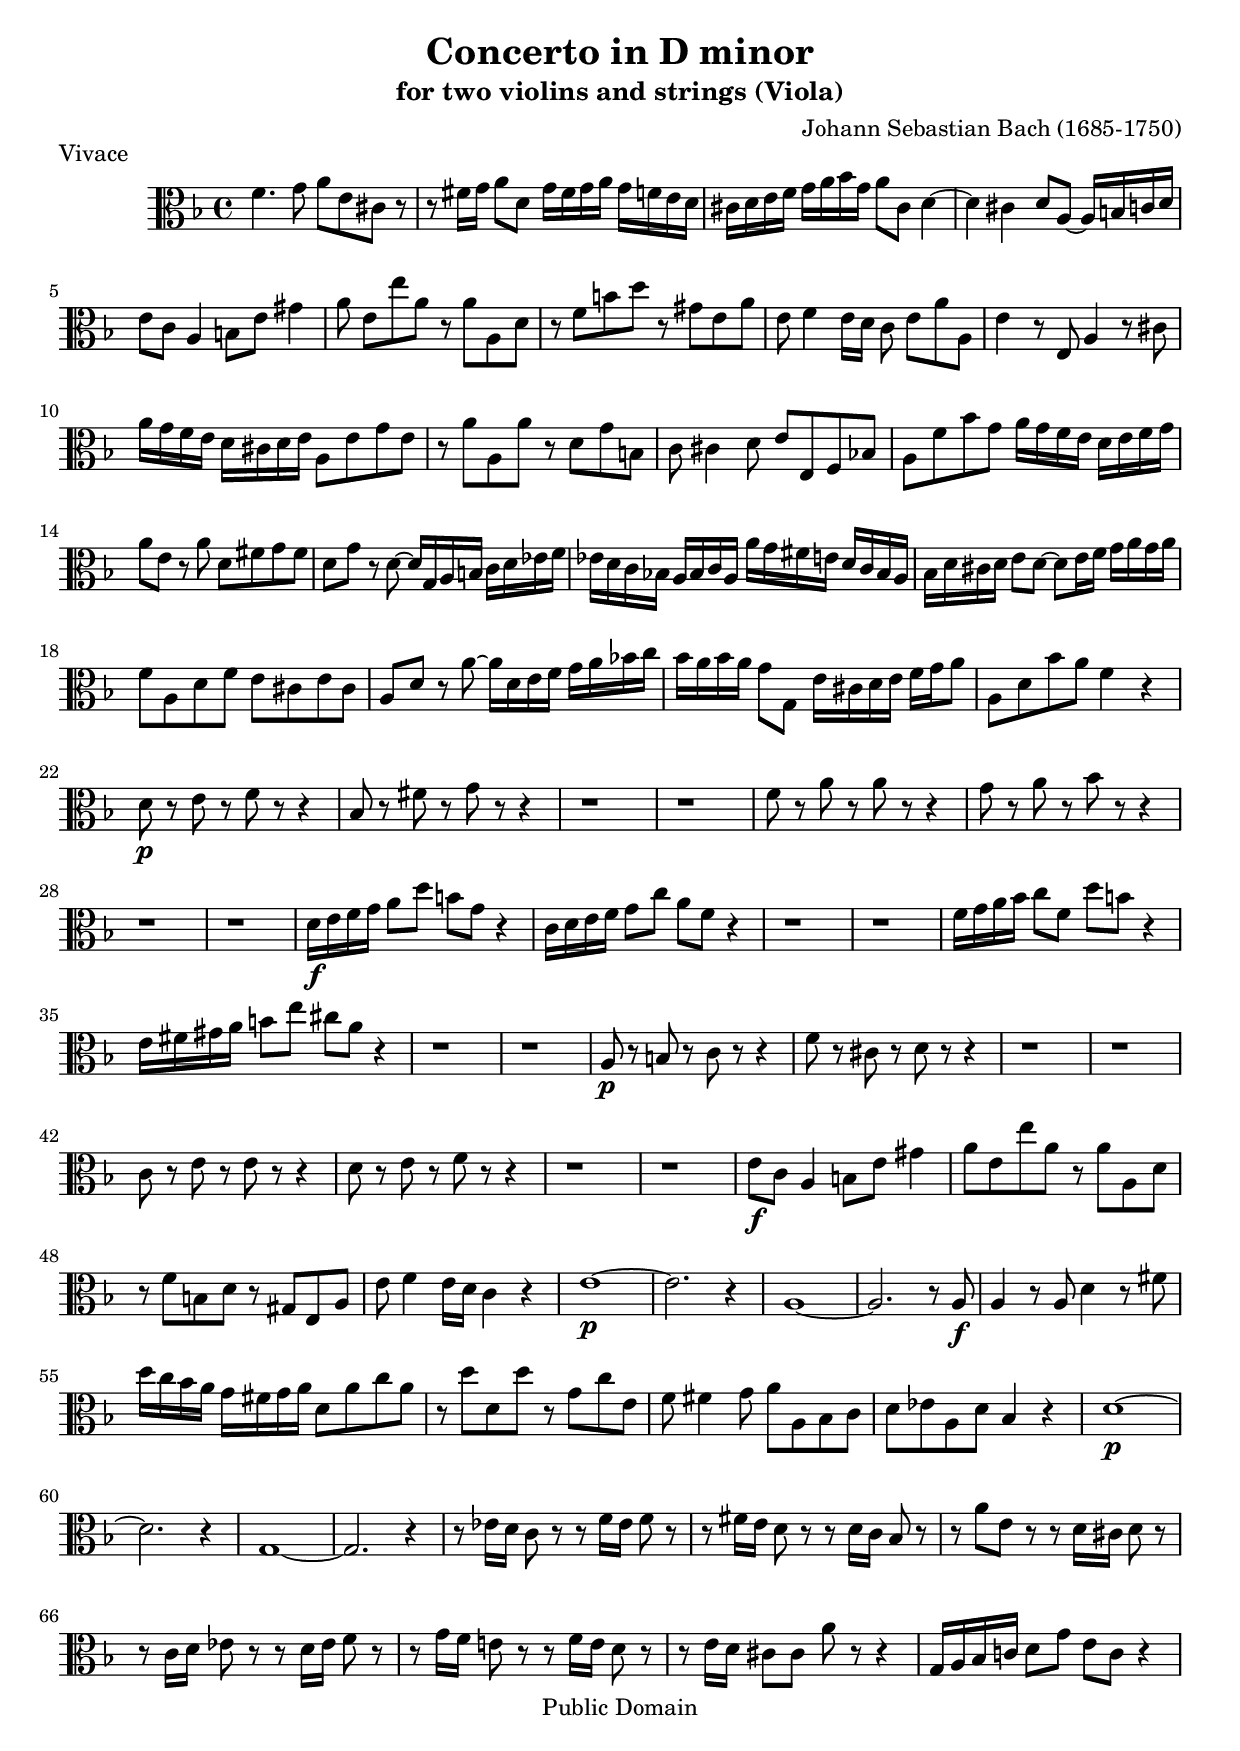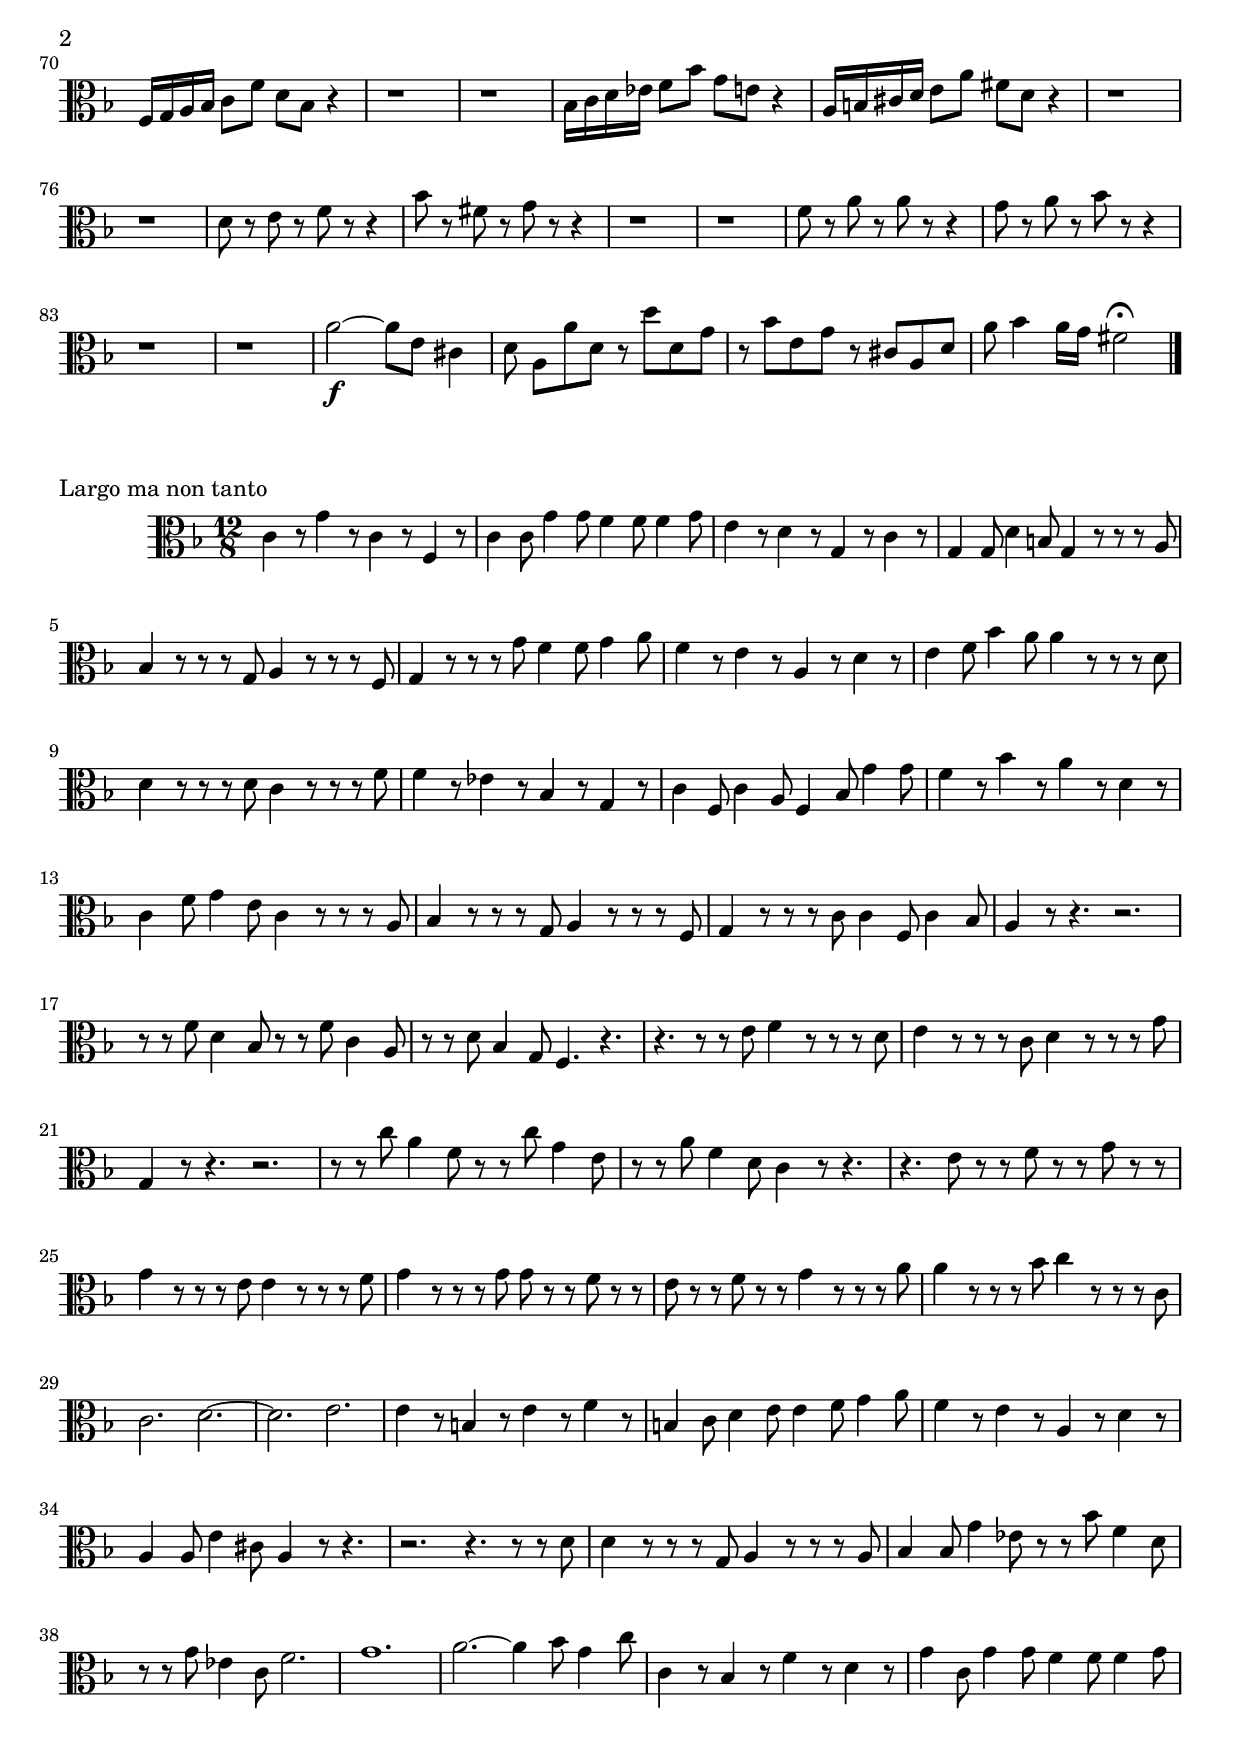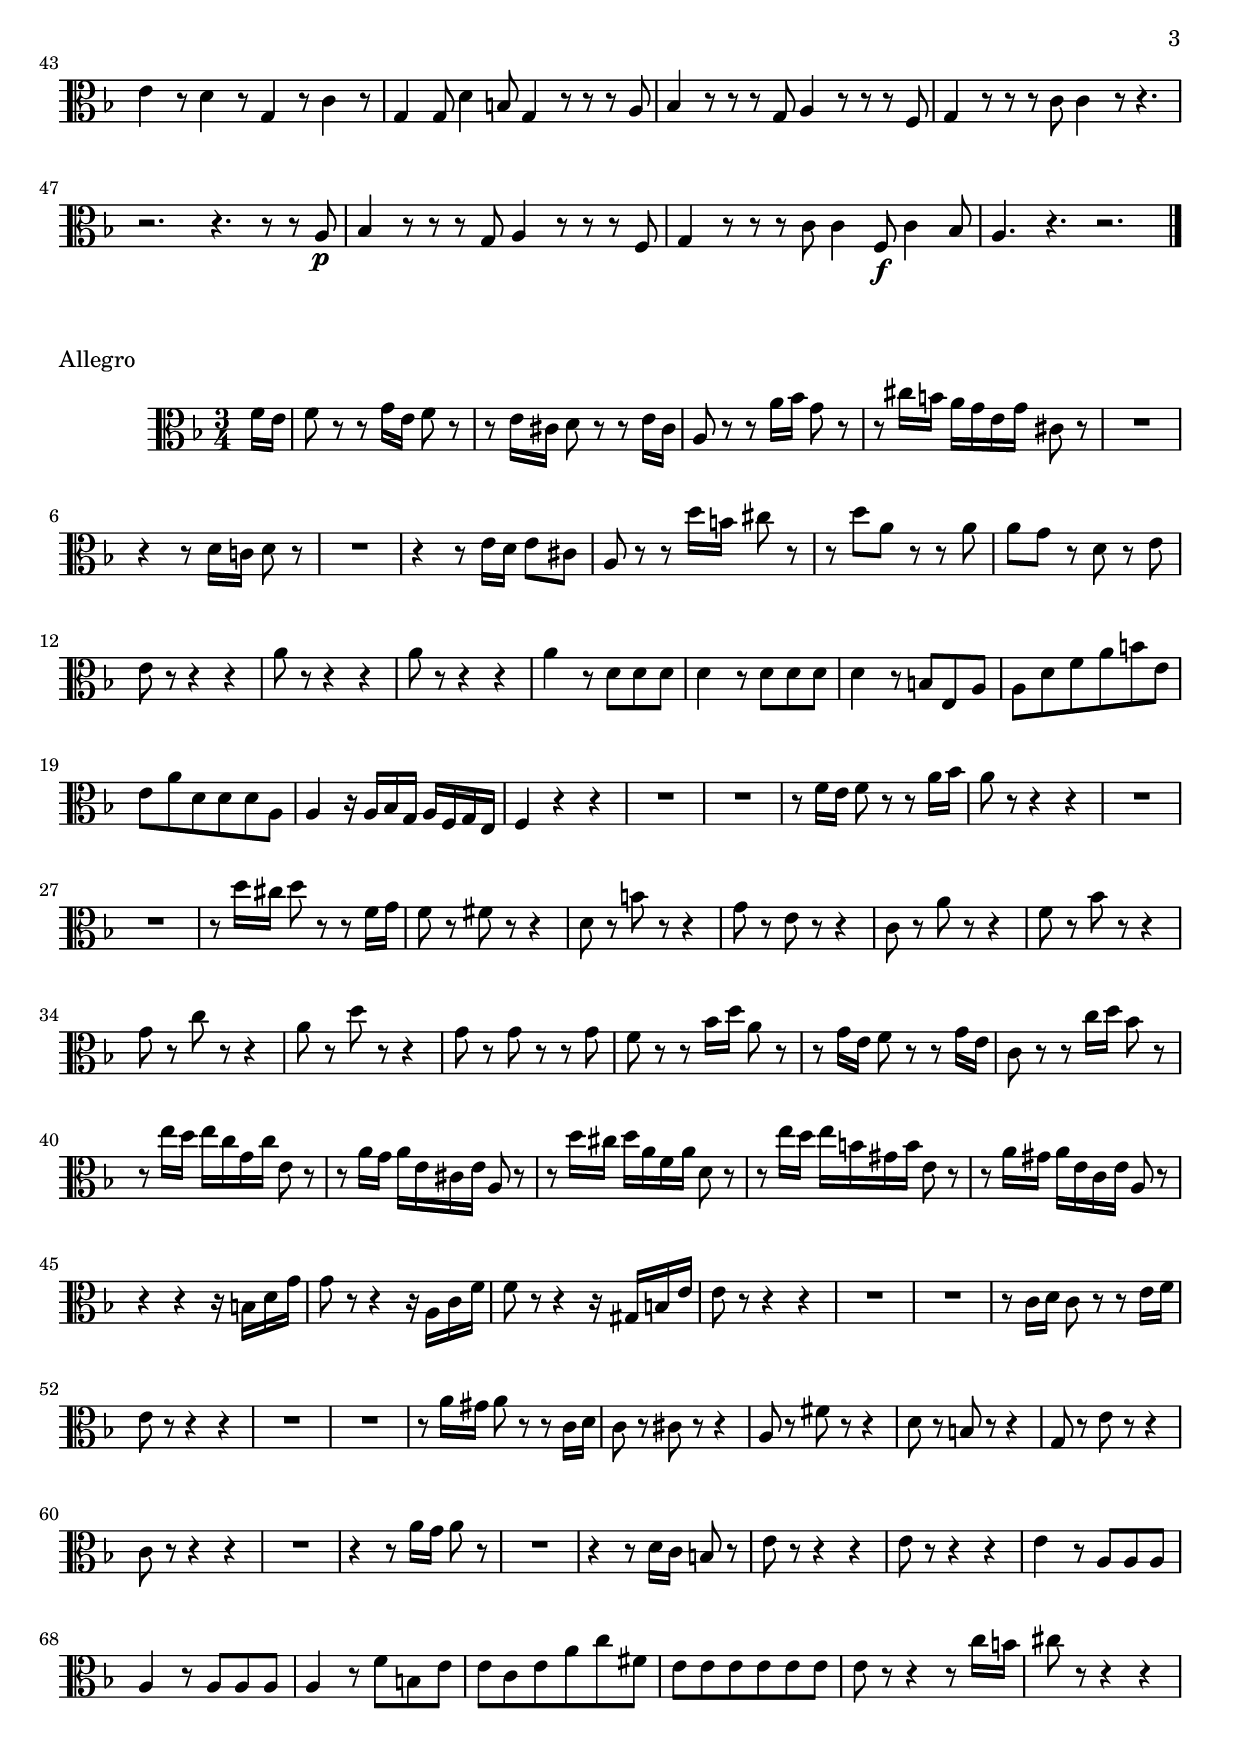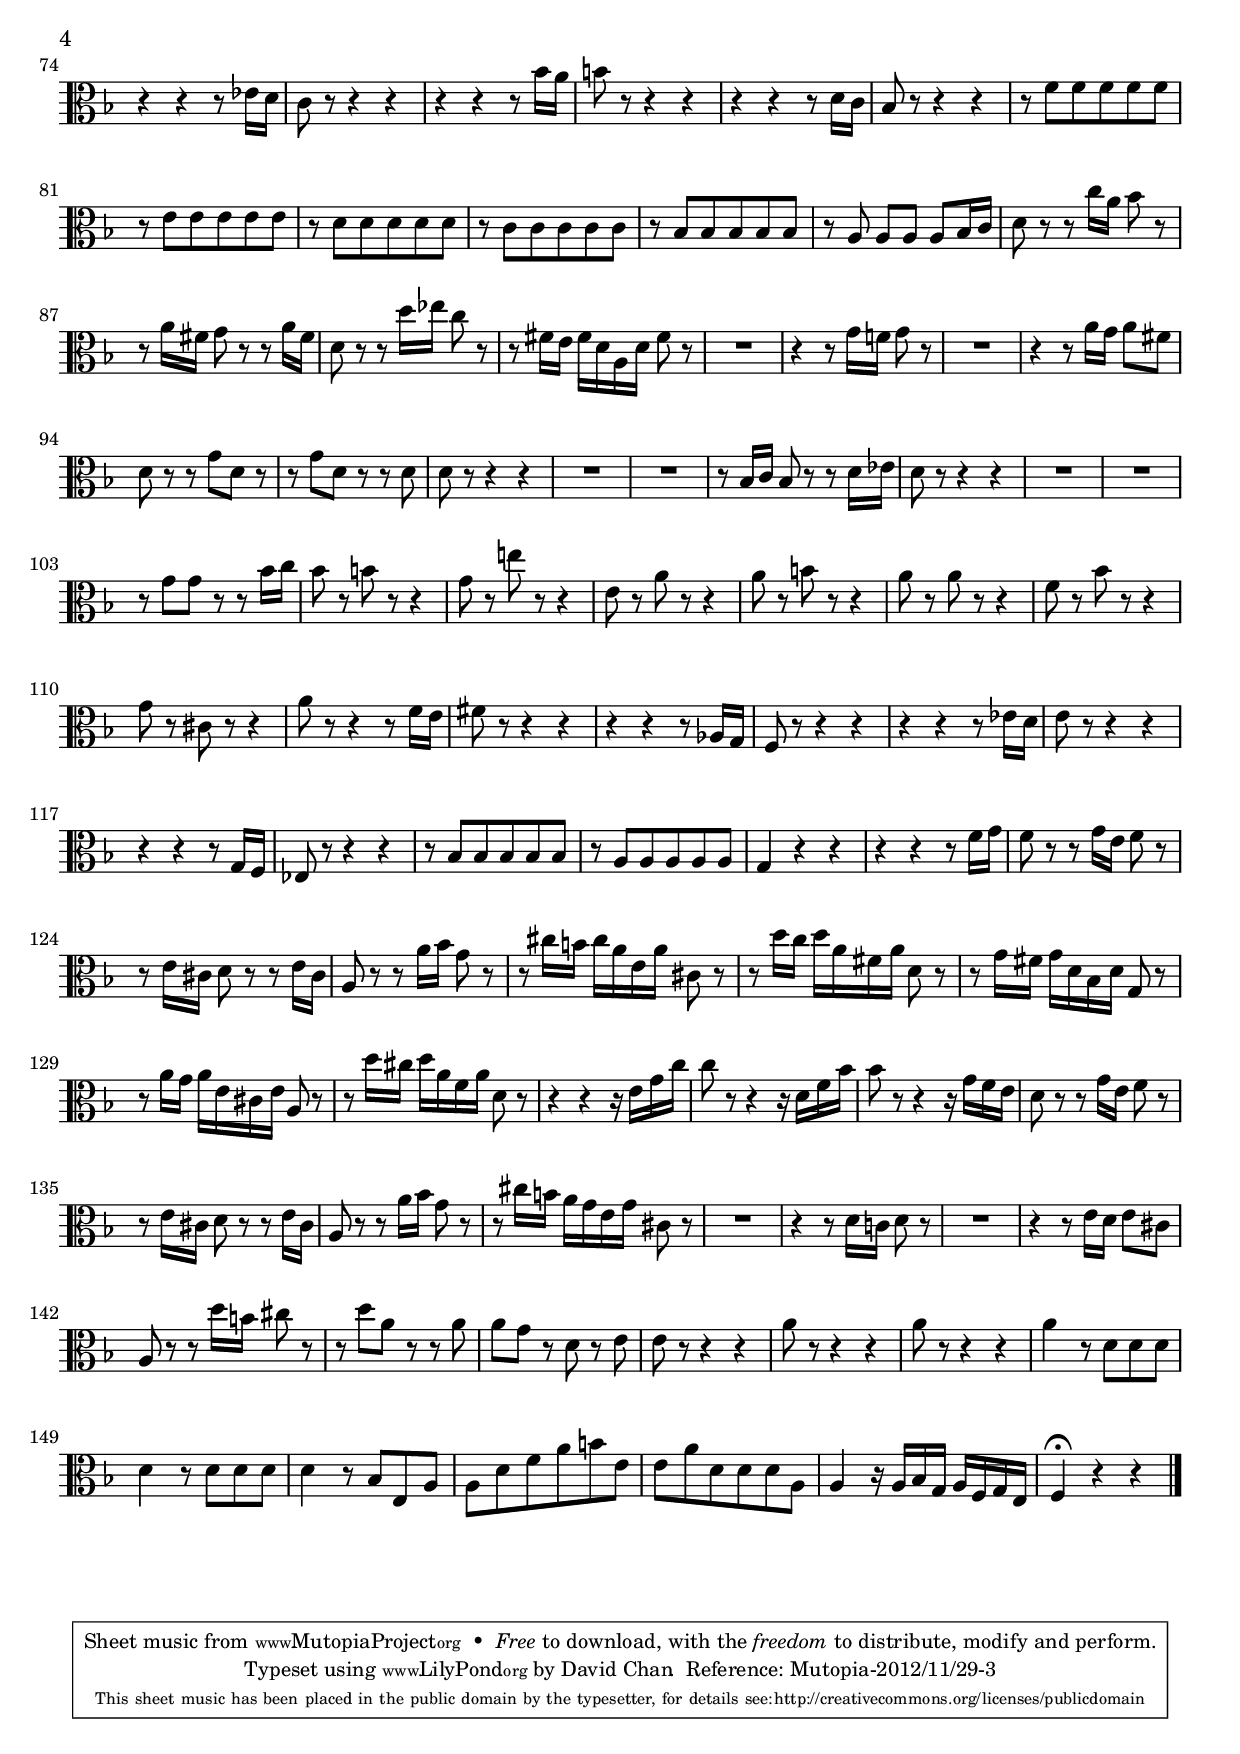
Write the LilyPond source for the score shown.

% This file creates the part for viola.

% The edition from which this was typed has orchestral accompaniment.
% I don't know if there's a piano arrangement which is out of copyright.

\header {
    \include "header.ly"
    subtitle =	"for two violins and strings (Viola)"
    % Want "Viola" to appear in subtitle
    filename = "viola.ly"
}

\version "2.14.0"
%Viola, 1st movement

violaB =  \relative c' {
    f4. g8 a e cis r |
    r fis16 g a8 d, g16 fis g a g f e d |
    cis d e f g a bes g a8 cis, d4 ~ |
    d cis d8 a ~ a16 b c d |
    e8 c a4 b8 e gis4 |
    a8  e[ e' a,] r a a, d |
    r f b d r gis, e a |
    e f4 e16 d c8  e[ a a,] |
    e'4 r8 e, a4 r8 cis |
    a'16 g f e d cis d e a,8 e' g e |
    r a a, a' r d, g b, |
    c cis4 d8 e e, f bes! |
    a f' bes g a16 g f e d e f g |
    a8 e r a d, fis g fis |
    d g r d ~ d16 g, a b c d es f |
    es d c bes! a bes c a a' g fis e d c bes a |
    bes d cis d e8 d ~ d e16 f g a g a |
    f8 a, d f e cis e cis |
    a d r a' ~ a16 d, e f g a bes! c |
    bes a bes a g8 g, e'16 cis d e f g a8 |
    a, d bes' a f4 r |
    
    d8\p r e r f r r4 |
    bes,8 r fis' r g r r4 |
    r1 |
    r |
    f8 r a r a r r4 |
    g8 r a r bes r r4 |
    r1 |
    r |
    d,16\f e f g a8 d b g r4 |
    c,16 d e f g8 c a f r4 |
    r1 |
    r |
    f16 g a bes c8 f, d' b r4 |
    e,16 fis gis a b8 e cis a r4 |
    r1 |
    r |
    a,8\p r b r c r r4 |
    f8 r cis r d r r4 |
    r1 |
    r |
    c8 r e r e r r4 |
    d8 r e r f r r4 |
    r1 |
    r |

    e8\f c a4 b8 e gis4 |
    a8 e e' a, r a a, d |
    r f b, d r gis, e a |
    e' f4 e16 d c4 r |
    e1\p ~ |
    e2. r4 |
    a,1 ~ |
    a2. r8 a\f |
    a4 r8 a d4 r8 fis |
    d'16 c bes a g fis g a d,8 a' c a |
    r d d, d' r g, c e, |
    f fis4 g8 a a, bes c |
    d es a, d bes4 r |
    d1\p ~ |
    d2. r4 |
    g,1 ~ |
    g2. r4 |
    r8 es'16 d c8 r r f16 es f8 r |
    r fis16 e d8 r r d16 c bes8 r |
    r a'8 e r r d16 cis d8 r |
    r c16 d es8 r r d16 es f8 r |
    r g16 f e!8 r r f16 e d8 r |
    r e16 d cis8 cis a' r r4 |
    g,16 a bes c! d8 g e c r4 |
    f,16 g a bes c8 f d bes r4 |
    r1 |
    r |
    bes16 c d es f8 bes g e! r4 |
    a,16 b cis d e8 a fis d r4 |
    r1 |
    r |
    d8 r e r f r r4 |
    bes8 r fis r g r r4 |
    r1 |
    r |
    f8 r a r a r r4 |
    g8 r a r bes r r4 |
    r1 |
    r |
    a2\f ~ a8 e cis4 |
    d8  a[ a' d,] r d' d, g |
    r bes e, g r cis, a d |
    a' bes4 a16 g fis2^\fermata |
    \bar "|."
}


\version "2.16.0"
%Viola, 2nd movement

violaC =  \relative c' {
    c4 r8 g'4 r8 c,4 r8 f,4 r8 |
    c'4 c8 g'4 g8 f4 f8 f4 g8 |
    e4 r8 d4 r8 g,4 r8 c4 r8 |
    g4 g8 d'4 b8 g4 r8 r r a |
    bes4 r8 r r g8 a4 r8 r r f8 |
    g4 r8 r r g'8 f4 f8 g4 a8 |
    f4 r8 e4 r8 a,4 r8 d4 r8 |
    e4 f8 bes4 a8 a4 r8 r r d, |
    d4 r8 r r d8 c4 r8 r r f8 |
    f4 r8 es4 r8 bes4 r8 g4 r8 |
    c4 f,8 c'4 a8 f4 bes8 g'4 g8 |
    f4 r8 bes4 r8 a4 r8 d,4 r8 |
    c4 f8 g4 e8 c4 r8 r r a |
    bes4 r8 r r g a4 r8 r r f |
    g4 r8 r r c c4 f,8 c'4 bes8 |
    a4 r8 r4. r2. |
    r8 r f' d4 bes8 r r f' c4 a8 |
    r r d bes4 g8 f4. r4. |
    r4. r8 r e' f4 r8 r r d |
    e4 r8 r r c d4 r8 r r g |
    g,4 r8 r4. r2. |
    r8 r c' a4 f8 r r c' g4 e8 |
    r r a f4 d8 c4 r8 r4. |
    r4. e8 r r f r r g r r |
    g4 r8 r r e e4 r8 r r f |
    g4 r8 r r g g r r f r r |
    e r r f r r g4 r8 r r a |
    a4 r8 r r bes c4 r8 r r c,8 |
    c2. d ~ |
    d e2. |
    e4 r8 b4 r8 e4 r8 f4 r8 |
    b,4 c8 d4 e8 e4 f8 g4 a8 |
    f4 r8 e4 r8 a,4 r8 d4 r8 |
    a4 a8 e'4 cis8 a4 r8 r4. |
    r2. r4. r8 r d |
    d4 r8 r r g, a4 r8 r r a |
    bes4 bes8 g'4 es8 r r bes' f4 d8 |
    r r g es4 c8 f2. |
    g1. |
    a2. ~ a4 bes8 g4 c8 |
    c,4 r8 bes4 r8 f'4 r8 d4 r8 |
    g4 c,8 g'4 g8 f4 f8 f4 g8 |
    e4 r8 d4 r8 g,4 r8 c4 r8 |
    g4 g8 d'4 b8 g4 r8 r r a |
    bes4 r8 r r g a4 r8 r r f |
    g4 r8 r r c c4 r8 r4. |
    r2. r4. r8 r a\p |
    bes4 r8 r r g a4 r8 r r f |
    g4 r8 r r c c4 f,8\f c'4 bes8 |
    a4. r4. r2. |
    \bar "|."
}

\version "2.14.0"
%Viola, 3rd movement

violaD =  \relative c' {
    \partial 8
    
    f16 e |
    f8 r r g16 e f8 r |
    r e16 cis d8 r r e16 cis |
    a8 r r a'16 bes g8 r |
    r cis16 b a g e g cis,8 r |
    R2. |
    r4 r8 d16 c! d8 r |
    R2. |
    r4 r8 e16 d e8 cis! |
    a r r d'16 b cis8 r |
    r d a r r a |
    a g r d r e |
    e8 r r4 r |
    a8 r r4 r |
    a8 r r4 r |
    a4 r8 d, d d |
    d4 r8 d d d |
    d4 r8 b e, a |
     a[ d f a b e,] |
     e[ a d, d d a] |
    a4 r16 a bes g a f g e |
    
    f4 r r |
    R2. |
    R |
    r8 f'16 e f8 r r a16 bes |
    a8 r r4 r |
    R2. |
    R |
    r8 d16 cis d8 r r f,16 g |
    f8 r fis r r4 |
    d8 r b' r r4 |
    g8 r e r r4 |
    c8 r a' r r4 |
    f8 r bes r r4 |
    g8 r c r r4 |
    a8 r d r r4 |
    g,8 r g r r g |
    f r r bes16 d a8 r |
    r g16 e f8 r r g16 e |
    c8 r r c'16 d bes8 r |
    r e16 d e c g c e,8 r |
    r a16 g a e cis e a,8 r |
    r d'16 cis d a f a d,8 r |
    r e'16 d e b gis b e,8 r |
    r a16 gis a e c e a,8 r |
    r4 r r16 b d g |
    g8 r r4 r16 a, c f |
    f8 r r4 r16 gis, b e |
    e8 r r4 r |
    R2. |
    R |
    r8 c16 d c8 r r e16 f |
    e8 r r4 r |
    R2. |
    R |
    r8 a16 gis a8 r r c,16 d |
    c8 r cis r r4 |
    a8 r fis' r r4 |
    d8 r b r r4 |
    g8 r e' r r4 |
    c8 r r4 r |
    R2. |
    r4 r8 a'16 g a8 r |
    R2. |
    r4 r8 d,16 c b8 r |
    e8 r r4 r |
    e8 r r4 r |
    e4 r8 a, a a |
    a4 r8 a a a |
    a4 r8 f' b, e |
     e[ c e a c fis,] |
     e[ e e e e e] |
    e r r4 r8 c'16 b |
    cis8 r r4 r |
    r r r8 es,!16 d |
    c8 r r4 r |
    r r r8 bes'16 a |
    b8 r r4 r |
    r r r8 d,16 c |
    bes8 r r4 r |
    r8  f'[ f f f f] |
    r  e[ e e e e] |
    r  d[ d d d d] |
    r  c[ c c c c] |
    r  bes[ bes bes bes bes] |
    r a a a a bes16 c |
    d8 r r c'16 a bes8 r |
    r a16 fis g8 r r a16 fis |
    d8 r r d'16 es c8 r |
    r fis,16 e fis d a d fis8 r |
    R2. |
    r4 r8 g16 f! g8 r |
    R2. |
    r4 r8 a16 g a8 fis |
    d8 r r g d r |
    r g d r r d |
    d r r4 r4 |
    R2. |
    R |
    r8 bes16 c bes8 r r d16 es |
    d8 r r4 r |
    R2. |
    R |
    r8 g g r r bes16 c |
    bes8 r b r r4 |
    g8 r e'! r r4 |
    e,8 r a r r4 |
    a8 r b r r4 |
    a8 r a r r4 |
    f8 r bes r r4 |
    g8 r cis, r r4 |
    a'8 r r4 r8 f16 e |
    fis8 r r4 r |
    r r r8 as,16 g |
    f8 r r4 r |
    r r r8 es'16 d |
    e8 r r4 r |
    r r r8 g,16 f |
    es8 r r4 r |
    r8  bes'[ bes bes bes bes] |
    r  a[ a a a a] |
    g4 r r |
    r r r8 f'16 g |
    f8 r r g16 e f8 r |
    r e16 cis d8 r r e16 cis |
    a8 r r a'16 bes g8 r |
    r cis16 b cis a e a cis,8 r |
    r d'16 c d a fis a d,8 r |
    r g16 fis g d bes d g,8 r |
    r a'16 g a e cis e a,8 r |
    r d'16 cis d a f a d,8 r |
    r4 r r16 e g c |
    c8 r r4 r16 d, f bes |
    bes8 r r4 r16 g f e |
    d8 r r g16 e f8 r |
    r e16 cis d8 r r e16 cis |
    a8 r r a'16 bes g8 r |
    r cis16 b a g e g cis,8 r |
    R2. |
    r4 r8 d16 c! d8 r |
    R2. |
    r4 r8 e16 d e8 cis |
    a r r d'16 b cis8 r |
    r d a r r a |
    a g r d r e |
    e8 r r4 r |
    a8 r r4 r |
    a8 r r4 r |
    a4 r8 d, d d |
    d4 r8 d d d |
    d4 r8 bes e, a |
     a[ d f a b e,] |
     e[ a d, d d a] |
    a4 r16 a16 bes g a f g e |
    f4^\fermata r4 r |

    \bar "|."
}



\version "2.16.0"

% 1st movement
\score {
     \context Voice = Viola {
        \set Staff.midiInstrument = "viola"
        \key d \minor
        \time 4/4
	\clef "alto"
        \violaB
    }
    \header {
	piece = "Vivace"
        opus = ""
    }
    \layout {}
    \midi {
      \tempo 4 = 100
    }
}

% 2nd movement
\score {
     \context Voice = Viola {
        \set Staff.midiInstrument = "viola"
        \key f \major
        \time 12/8
	\clef "alto"
        \violaC
    }
    \header {
	piece = "Largo ma non tanto"
        opus = ""
    }
    \layout {}
    \midi {
      \tempo 4 = 48
    }
}


% 3rd movement
\score {
     \context Voice = Viola {
        \set Staff.midiInstrument = "viola"
        \key d \minor
        \time 3/4
	\clef "alto"
        \violaD
    }
    \header {
	piece = "Allegro" opus = ""
    }
    \layout {}
    \midi {
      \tempo 4 = 110
    }
}
